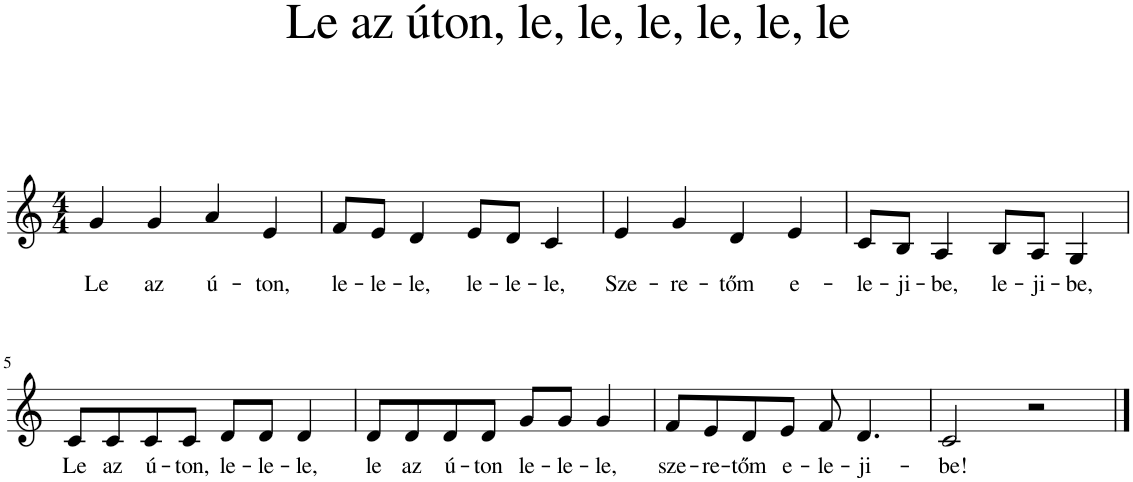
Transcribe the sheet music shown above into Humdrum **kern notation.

**kern	**text
*part1	*part1
*staff1	*staff1
*I"Piano	*
*I'Pno	*
*clefG2	*
*k[]	*
*M4/4	*
=1	=1
!	!LO:LY:b
4g/	Le
!	!LO:LY:b
4g/	az
!	!LO:LY:b
4a/	ú-
!	!LO:LY:b
4e/	-ton,
=2	=2
!	!LO:LY:b
8f/L	le-
!	!LO:LY:b
8e/J	-le-
!	!LO:LY:b
4d/	-le,
!	!LO:LY:b
8e/L	le-
!	!LO:LY:b
8d/J	-le-
!	!LO:LY:b
4c/	-le,
=3	=3
!	!LO:LY:b
4e/	Sze-
!	!LO:LY:b
4g/	-re-
!	!LO:LY:b
4d/	-tőm
!	!LO:LY:b
4e/	e-
=4	=4
!	!LO:LY:b
8c/L	-le-
!	!LO:LY:b
8B/J	-ji-
!	!LO:LY:b
4A/	-be,
!	!LO:LY:b
8B/L	le-
!	!LO:LY:b
8A/J	-ji-
!	!LO:LY:b
4G/	-be,
!!LO:LB:g=z
=5	=5
!	!LO:LY:b
8c/L	Le
!	!LO:LY:b
8c/	az
!	!LO:LY:b
8c/	ú-
!	!LO:LY:b
8c/J	-ton,
!	!LO:LY:b
8d/L	le-
!	!LO:LY:b
8d/J	-le-
!	!LO:LY:b
4d/	-le,
=6	=6
!	!LO:LY:b
8d/L	le
!	!LO:LY:b
8d/	az
!	!LO:LY:b
8d/	ú-
!	!LO:LY:b
8d/J	-ton
!	!LO:LY:b
8g/L	le-
!	!LO:LY:b
8g/J	-le-
!	!LO:LY:b
4g/	-le,
=7	=7
!	!LO:LY:b
8f/L	sze-
!	!LO:LY:b
8e/	-re-
!	!LO:LY:b
8d/	-tőm
!	!LO:LY:b
8e/J	e-
!	!LO:LY:b
8f/	le-
!	!LO:LY:b
4.d/	-ji-
=8	=8
!	!LO:LY:b
2c/	-be!
2r	.
==	==
*-	*-
